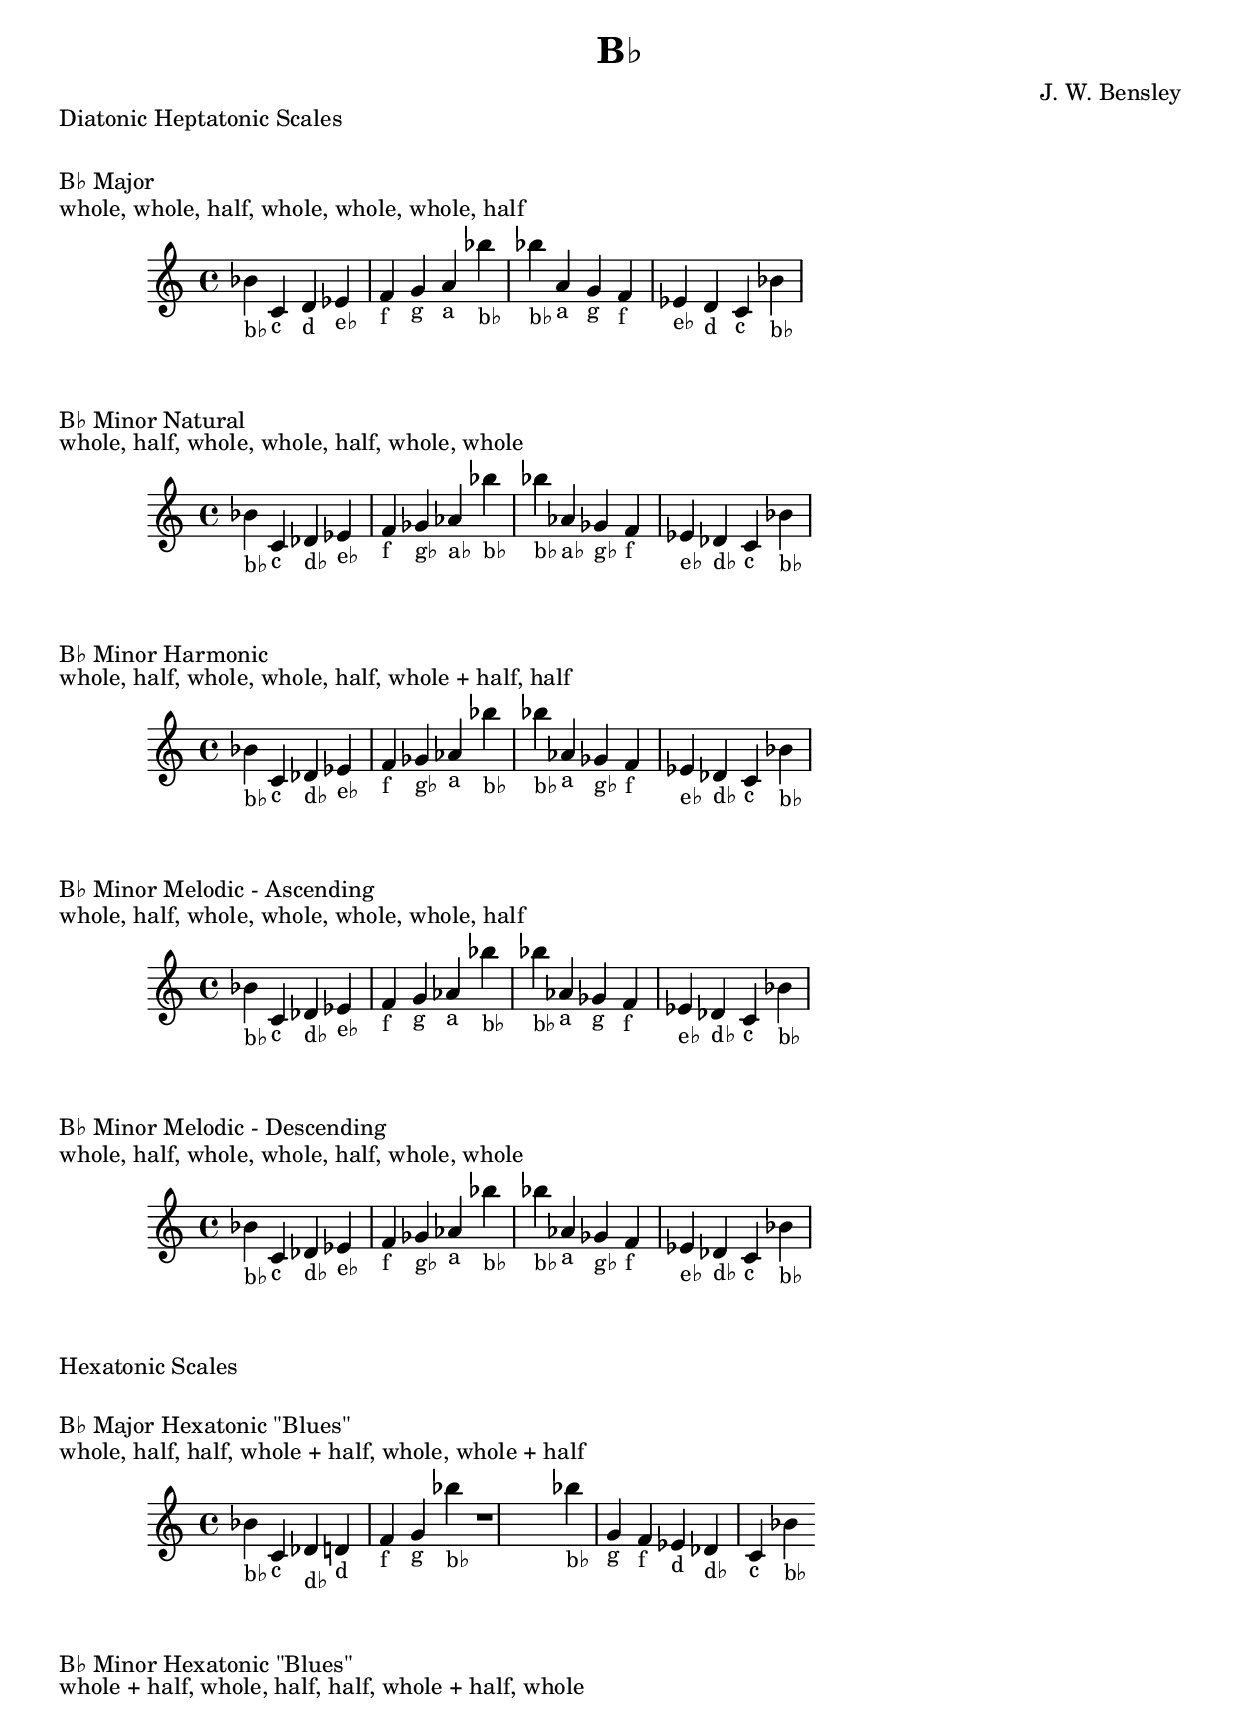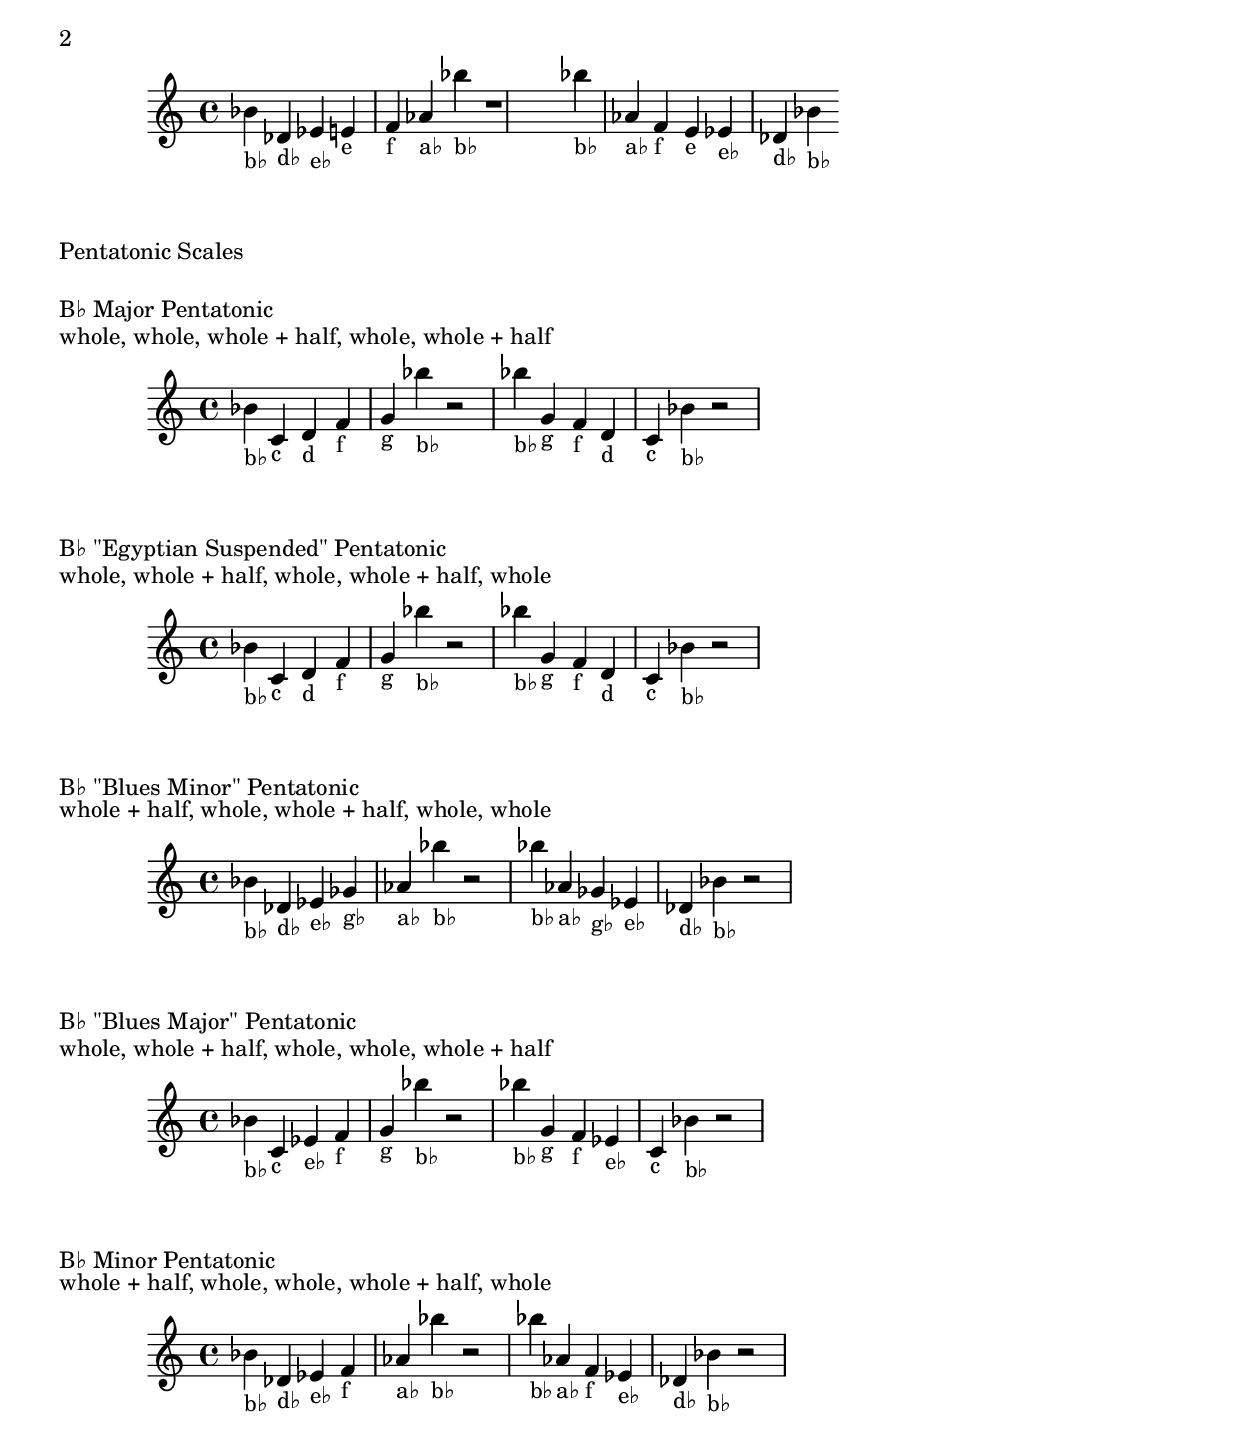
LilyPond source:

\version "2.18.2"
\language "english"

\header {
  title = "B♭"
  composer = "J. W. Bensley"
}\markup { "Diatonic Heptatonic Scales" }
\markup { \vspace #1 }

\markup { "B♭ Major" }
\markup { "whole, whole, half, whole, whole, whole, half" }
\score {
  \new PianoStaff {
    \clef "treble"
    bflat'4-"b♭"
    c'-"c"
    d'-"d"
    eflat'-"e♭"
    f'-"f"
    g'-"g"
    a'-"a"
    bflat''-"b♭" |
    bflat''-"b♭"
    a'-"a"
    g'-"g"
    f'-"f"
    eflat'-"e♭"
    d'-"d"
    c'-"c"
    bflat'4-"b♭"
  }
}

\markup { "B♭ Minor Natural" }
\markup { "whole, half, whole, whole, half, whole, whole" }
\score {
  \new PianoStaff {
    \clef "treble"
    bflat'4-"b♭"
    c'-"c"
    dflat'-"d♭"
    eflat'-"e♭"
    f'-"f"
    gflat'-"g♭"
    aflat'-"a♭"
    bflat''-"b♭" |
    bflat''-"b♭"
    aflat'-"a♭"
    gflat'-"g♭"
    f'-"f"
    eflat'-"e♭"
    dflat'-"d♭"
    c'-"c"
    bflat'4-"b♭"
  }
}


\markup { "B♭ Minor Harmonic" }
\markup { "whole, half, whole, whole, half, whole + half, half" }
\score {
  \new PianoStaff {
    \clef "treble"
    bflat'4-"b♭"
    c'-"c"
    dflat'-"d♭"
    eflat'-"e♭"
    f'-"f"
    gflat'-"g♭"
    aflat'-"a"
    bflat''-"b♭" |
    bflat''-"b♭"
    aflat'-"a"
    gflat'-"g♭"
    f'-"f"
    eflat'-"e♭"
    dflat'-"d♭"
    c'-"c"
    bflat'4-"b♭"
  }
}

\markup { "B♭ Minor Melodic - Ascending" }
\markup { "whole, half, whole, whole, whole, whole, half" }
\score {
  \new PianoStaff {
    \clef "treble"
    bflat'4-"b♭"
    c'-"c"
    dflat'-"d♭"
    eflat'-"e♭"
    f'-"f"
    g'-"g"
    aflat'-"a"
    bflat''-"b♭" |
    bflat''-"b♭"
    aflat'-"a"
    gflat'-"g"
    f'-"f"
    eflat'-"e♭"
    dflat'-"d♭"
    c'-"c"
    bflat'4-"b♭"
  }
}

\markup { "B♭ Minor Melodic - Descending" }
\markup { "whole, half, whole, whole, half, whole, whole" }
\score {
  \new PianoStaff {
    \clef "treble"
    bflat'4-"b♭"
    c'-"c"
    dflat'-"d♭"
    eflat'-"e♭"
    f'-"f"
    gflat'-"g♭"
    aflat'-"a"
    bflat''-"b♭" |
    bflat''-"b♭"
    aflat'-"a"
    gflat'-"g♭"
    f'-"f"
    eflat'-"e♭"
    dflat'-"d♭"
    c'-"c"
    bflat'4-"b♭"
  }
}\markup { "Hexatonic Scales" }
\markup { \vspace #1 }

\markup { "B♭ Major Hexatonic \"Blues\"" }
\markup { "whole, half, half, whole + half, whole, whole + half" }
\score {
  \new PianoStaff {
    \clef "treble"
    bflat'4-"b♭"
    c'-"c"
    dflat'-"d♭"
    d'-"d"
    f'-"f"
    g'-"g"
    bflat''-"b♭" 
    r1 |
    bflat''4-"b♭"
    g'-"g"
    f'-"f"
    eflat'-"d"
    dflat'-"d♭"
    c'-"c"
    bflat'-"b♭"
  }
}

\markup { "B♭ Minor Hexatonic \"Blues\"" }
\markup { "whole + half, whole, half, half, whole + half, whole" }
\score {
  \new PianoStaff {
    \clef "treble"
    bflat'4-"b♭"
    dflat'-"d♭"
    eflat'-"e♭"
    e'-"e"
    f'-"f"
    aflat'-"a♭"
    bflat''-"b♭"
    r1 |
    bflat''4-"b♭"
    aflat'-"a♭"
    f'-"f"
    e'-"e"
    eflat'-"e♭"
    dflat'-"d♭"
    bflat'-"b♭"
  }
}\markup { "Pentatonic Scales" }
\markup { \vspace #1 }

\markup { "B♭ Major Pentatonic" }
\markup { "whole, whole, whole + half, whole, whole + half" }
\score {
  \new PianoStaff {
    \clef "treble"
    bflat'4-"b♭"
    c'-"c"
    d'-"d"
    f'-"f"
    g'-"g"
    bflat''-"b♭"
    r2 |
    bflat''4-"b♭"
    g'-"g"
    f'-"f"
    d'-"d"
    c'-"c"
    bflat'-"b♭"
    r2
  }
}

\markup { "B♭ \"Egyptian Suspended\" Pentatonic" }
\markup { "whole, whole + half, whole, whole + half, whole" }
\score {
  \new PianoStaff {
    \clef "treble"
    bflat'4-"b♭"
    c'-"c"
    d'-"d"
    f'-"f"
    g'-"g"
    bflat''-"b♭"
    r2 |
    bflat''4-"b♭"
    g'-"g"
    f'-"f"
    d'-"d"
    c'-"c"
    bflat'-"b♭"
    r2
  }
}

\markup { "B♭ \"Blues Minor\" Pentatonic" }
\markup { "whole + half, whole, whole + half, whole, whole" }
\score {
  \new PianoStaff {
    \clef "treble"
    bflat'4-"b♭"
    dflat'-"d♭"
    eflat'-"e♭"
    gflat'-"g♭"
    aflat'-"a♭"
    bflat''4-"b♭"
    r2 |
    bflat''4-"b♭"
    aflat'-"a♭"
    gflat'-"g♭"
    eflat'-"e♭"
    dflat'-"d♭"
    bflat'-"b♭"
    r2
  }
}

\markup { "B♭ \"Blues Major\" Pentatonic" }
\markup { "whole, whole + half, whole, whole, whole + half" }
\score {
  \new PianoStaff {
    \clef "treble"
    bflat'4-"b♭"
    c'-"c"
    eflat'-"e♭"
    f'-"f"
    g'-"g"
    bflat''-"b♭"
    r2 |
    bflat''4-"b♭"
    g'-"g"
    f'-"f"
    eflat'-"e♭"
    c'-"c"
    bflat'-"b♭"
    r2
  }
}

\markup { "B♭ Minor Pentatonic" }
\markup { "whole + half, whole, whole, whole + half, whole" }
\score {
  \new PianoStaff {
    \clef "treble"
    bflat'4-"b♭"
    dflat'-"d♭"
    eflat'-"e♭"
    f'-"f"
    aflat'-"a♭"
    bflat''-"b♭"
    r2 |
    bflat''4-"b♭"
    aflat'-"a♭"
    f'-"f"
    eflat'-"e♭"
    dflat'-"d♭"
    bflat'-"b♭"
    r2
  }
}